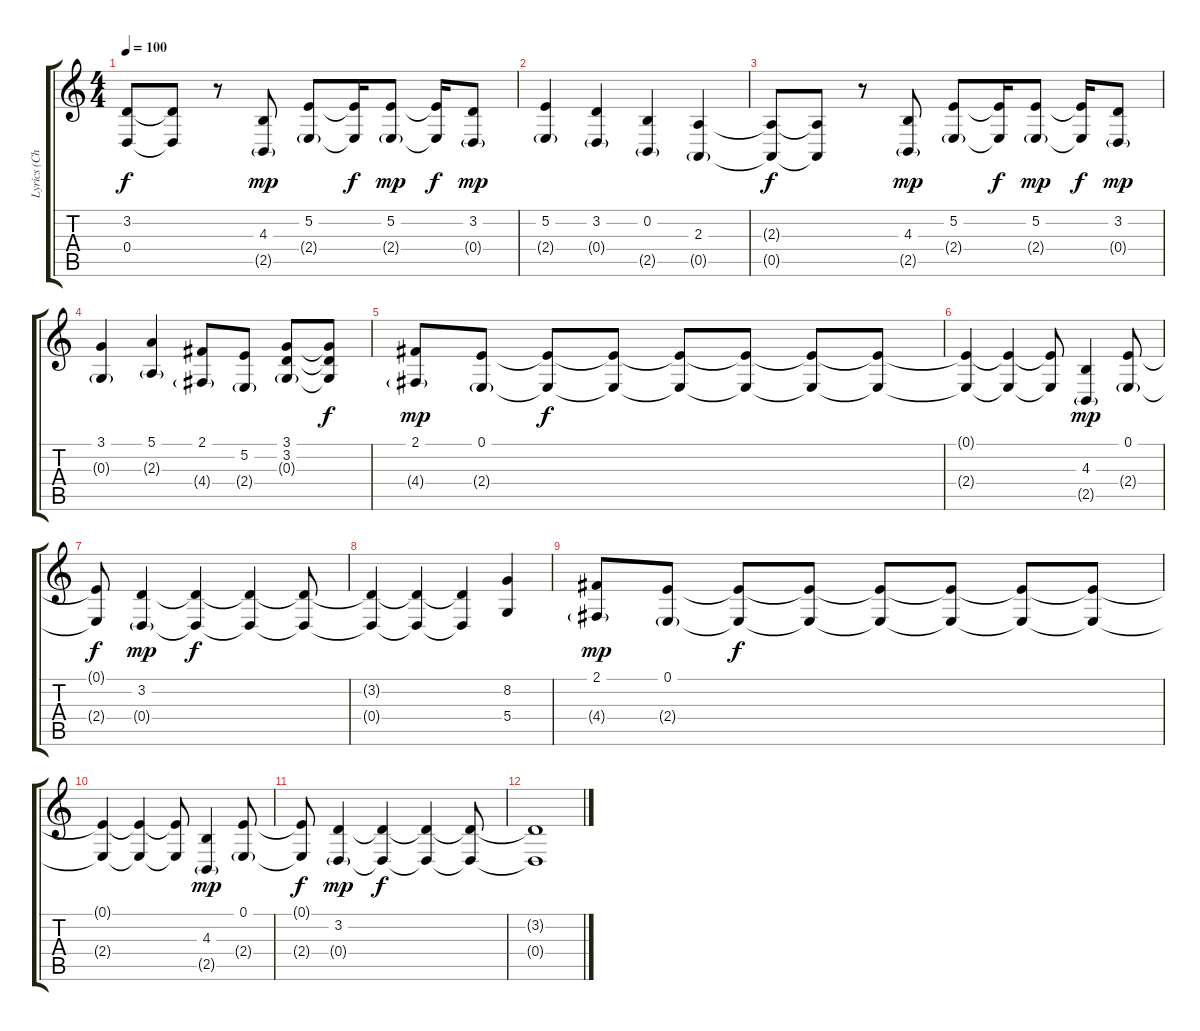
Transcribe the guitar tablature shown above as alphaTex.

\track ("Lyrics (Chester)" "Lyrics (Ch") {instrument englishhorn}
\staff {score tabs}
\tuning (E4 B3 G3 D3 A2 E2) {hide}
\ts (4 4)
\tempo 100
\clef g2
\ks c
(3.2{t} 0.4{t}).8{dy f volume 16 instrument englishhorn} (3.2{t} 0.4{t}).8 r.8 (4.3 2.5{g}).8{dy mp} (5.2 2.4{g}).8 (5.2{t} 2.4{t}).16{dy f} (5.2 2.4{g}).8{dy mp} (5.2{t} 2.4{t}).16{dy f} (3.2 0.4{g}).8{dy mp} |
(5.2 2.4{g}).4 (3.2 0.4{g}).4 (0.2 2.5{g}).4 (2.3 0.5{g}).4 |
(2.3{t} 0.5{t}).8{dy f volume 16 instrument englishhorn} (2.3{t} 0.5{t}).8 r.8 (4.3 2.5{g}).8{dy mp} (5.2 2.4{g}).8 (5.2{t} 2.4{t}).16{dy f} (5.2 2.4{g}).8{dy mp} (5.2{t} 2.4{t}).16{dy f} (3.2 0.4{g}).8{dy mp} |
(3.1 0.3{g}).4 (5.1 2.3{g}).4 (2.1 4.4{g}).8 (5.2 2.4{g}).8 (3.1 3.2 0.3{g}).8 (3.1{t} 3.2{t} 0.3{t}).8{dy f} |
(2.1 4.4{g}).8{dy mp} (0.1 2.4{g}).8 (0.1{t} 2.4{t}).8{dy f} (0.1{t} 2.4{t}).8 (0.1{t} 2.4{t}).8 (0.1{t} 2.4{t}).8 (0.1{t} 2.4{t}).8 (0.1{t} 2.4{t}).8 |
(0.1{t} 2.4{t}).4 (0.1{t} 2.4{t}).4 (0.1{t} 2.4{t}).8 (4.3 2.5{g}).4{dy mp} (0.1 2.4{g}).8 |
(0.1{t} 2.4{t}).8{dy f} (3.2 0.4{g}).4{dy mp} (3.2{t} 0.4{t}).4{dy f} (3.2{t} 0.4{t}).4 (3.2{t} 0.4{t}).8 |
(3.2{t} 0.4{t}).4 (3.2{t} 0.4{t}).4 (3.2{t} 0.4{t}).4 (8.2 5.4).4 |
(2.1 4.4{g}).8{dy mp} (0.1 2.4{g}).8 (0.1{t} 2.4{t}).8{dy f} (0.1{t} 2.4{t}).8 (0.1{t} 2.4{t}).8 (0.1{t} 2.4{t}).8 (0.1{t} 2.4{t}).8 (0.1{t} 2.4{t}).8 |
(0.1{t} 2.4{t}).4 (0.1{t} 2.4{t}).4 (0.1{t} 2.4{t}).8 (4.3 2.5{g}).4{dy mp} (0.1 2.4{g}).8 |
(0.1{t} 2.4{t}).8{dy f} (3.2 0.4{g}).4{dy mp} (3.2{t} 0.4{t}).4{dy f} (3.2{t} 0.4{t}).4 (3.2{t} 0.4{t}).8 |
(3.2{t} 0.4{t}).1
